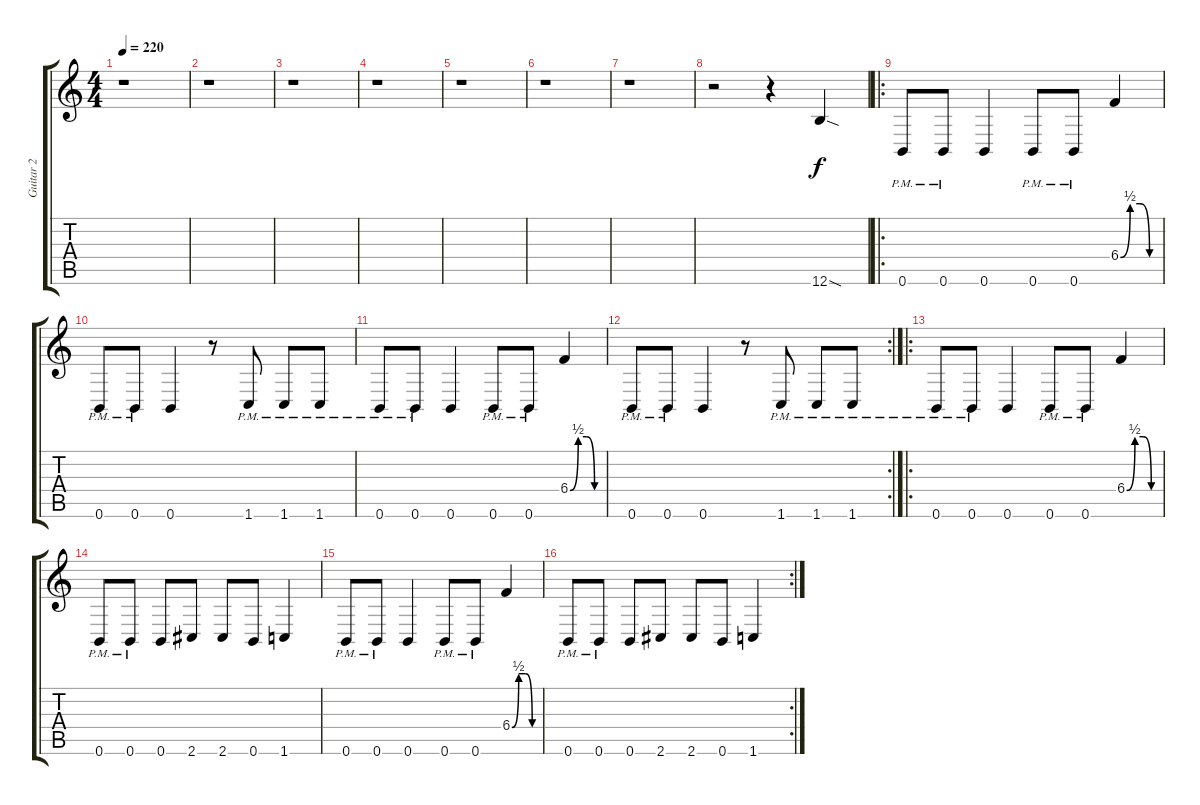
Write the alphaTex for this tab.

\track ("Guitar 2" "Guitar 2") {instrument distortionguitar}
\staff {score tabs}
\tuning (Db4 Ab3 E3 B2 Gb2 B1) {hide}
\ts (4 4)
\tempo 220
\clef g2
\ks c
r.1{dy f instrument distortionguitar} |
r.1 |
r.1 |
r.1 |
r.1 |
r.1 |
r.1 |
r.2 r.4 12.6{sod}.4 |
\ro
0.6{pm}.8 0.6{pm}.8 0.6.4 0.6{pm}.8 0.6{pm}.8 6.4{be (custom 0 0 15 2 30 2 45 0 60 0)}.4 |
0.6{pm}.8 0.6{pm}.8 0.6.4 r.8 1.6{pm}.8 1.6{pm}.8 1.6{pm}.8 |
0.6{pm}.8 0.6{pm}.8 0.6.4 0.6{pm}.8 0.6{pm}.8 6.4{be (custom 0 0 15 2 30 2 45 0 60 0)}.4 |
\rc 2
0.6{pm}.8 0.6{pm}.8 0.6.4 r.8 1.6{pm}.8 1.6{pm}.8 1.6{pm}.8 |
\ro
0.6{pm}.8 0.6{pm}.8 0.6.4 0.6{pm}.8 0.6{pm}.8 6.4{be (custom 0 0 15 2 30 2 45 0 60 0)}.4 |
0.6{pm}.8 0.6{pm}.8 0.6.8 2.6.8 2.6.8 0.6.8 1.6.4 |
0.6{pm}.8 0.6{pm}.8 0.6.4 0.6{pm}.8 0.6{pm}.8 6.4{be (custom 0 0 15 2 30 2 45 0 60 0)}.4 |
\rc 2
0.6{pm}.8 0.6{pm}.8 0.6.8 2.6.8 2.6.8 0.6.8 1.6.4
